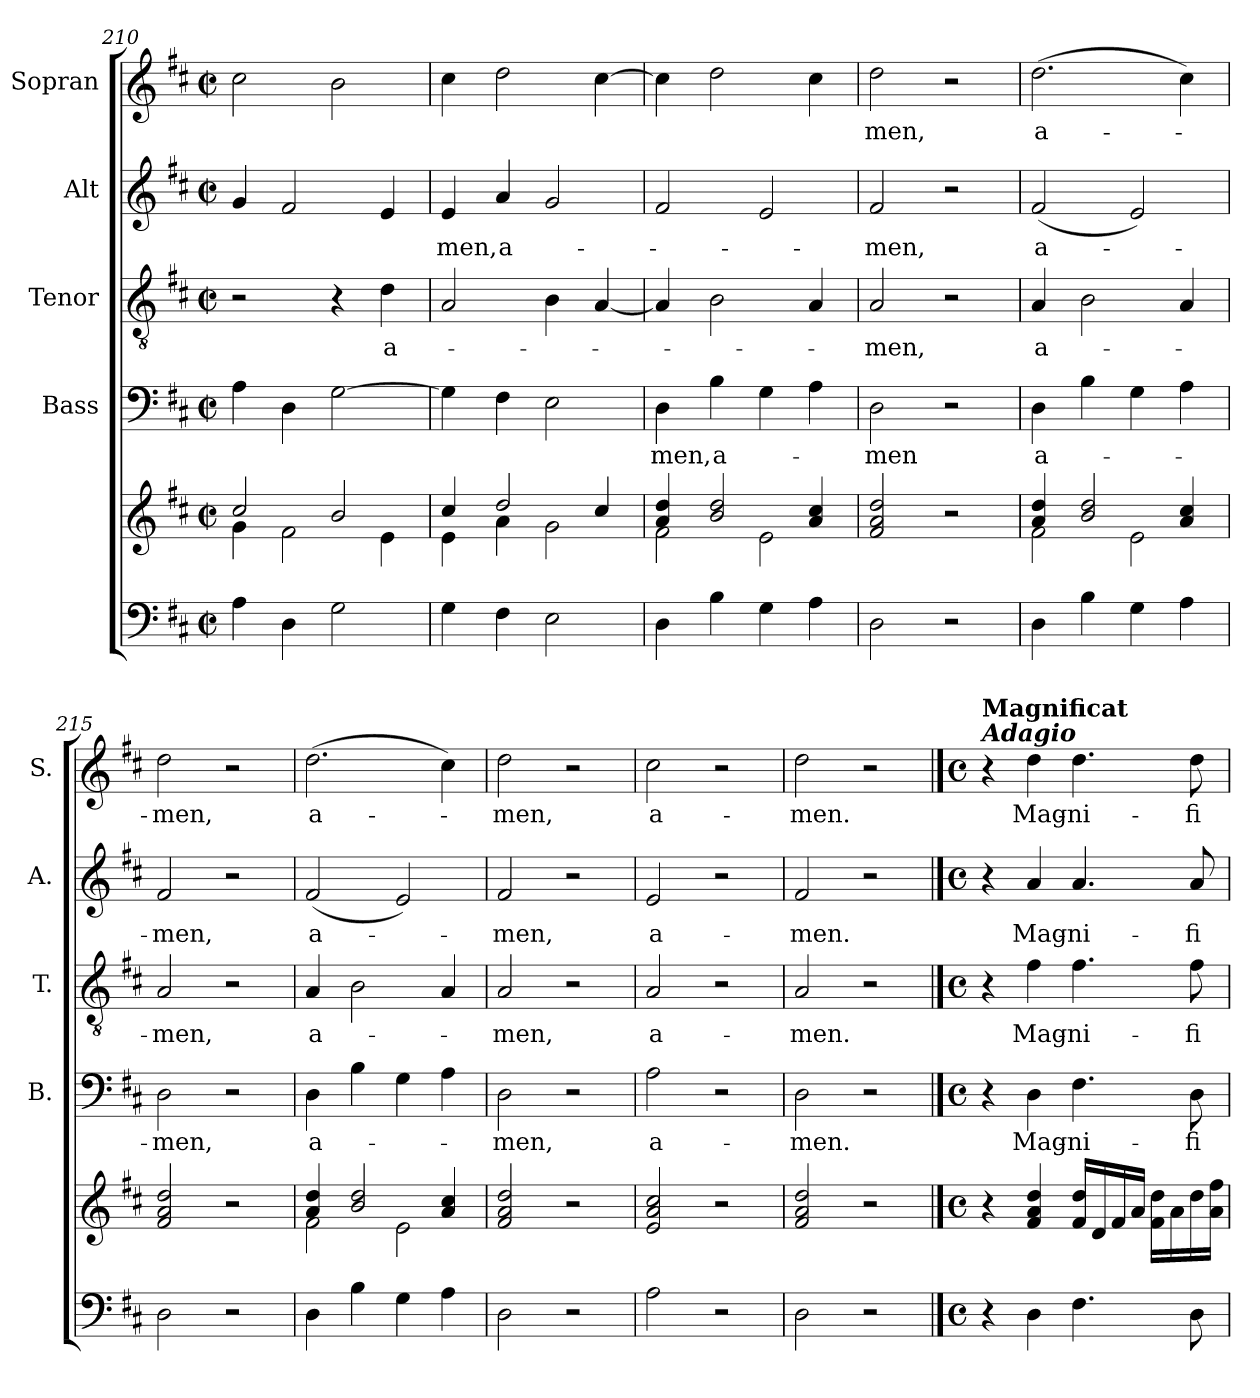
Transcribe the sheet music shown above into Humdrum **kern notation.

**kern	**kern	**kern	**text	**kern	**text	**kern	**text	**kern	**text
*part5	*part5	*part4	*part4	*part3	*part3	*part2	*part2	*part1	*part1
*staff6	*staff5	*staff4	*staff4	*staff3	*staff3	*staff2	*staff2	*staff1	*staff1
*	*	*I"Bass	*	*I"Tenor	*	*I"Alt	*	*I"Sopran	*
*	*	*I'B.	*	*I'T.	*	*I'A.	*	*I'S.	*
*clefF4	*clefG2	*clefF4	*	*clefGv2	*	*clefG2	*	*clefG2	*
*k[f#c#]	*k[f#c#]	*k[f#c#]	*	*k[f#c#]	*	*k[f#c#]	*	*k[f#c#]	*
*D:	*D:	*D:	*	*D:	*	*D:	*	*D:	*
*M2/2	*M2/2	*M2/2	*	*M2/2	*	*M2/2	*	*M2/2	*
*met(c|)	*met(c|)	*met(c|)	*	*met(c|)	*	*met(c|)	*	*met(c|)	*
=210	=210	=210	=210	=210	=210	=210	=210	=210	=210
*	*^	*	*	*	*	*	*	*	*
4A\	2cc#/	4g\	4A\	.	2r	.	4g/	.	2cc#\	.
4D\	.	2f#\	4D\	.	.	.	2f#/	.	.	.
2G\	2b/	.	[2G\	.	4r	.	.	.	2b\	.
!	!	!	!	!	!	!LO:LY:b	!	!	!	!
.	.	4e\	.	.	4d\	a-	4e/	.	.	.
=211	=211	=211	=211	=211	=211	=211	=211	=211	=211	=211
!	!	!	!	!	!	!	!	!LO:LY:b	!	!
4G\	4cc#/	4e\	4G\]	.	2A/	.	4e/	-men,	4cc#\	.
!	!	!	!	!	!	!	!	!LO:LY:b	!	!
4F#\	2dd/	4a\	4F#\	.	.	.	4a/	a-	2dd\	.
2E\	.	2g\	2E\	.	4B\	.	2g/	.	.	.
.	4cc#/	.	.	.	[4A/	.	.	.	[4cc#\	.
!!LO:PB:g=z
=212	=212	=212	=212	=212	=212	=212	=212	=212	=212	=212
!	!	!	!	!LO:LY:b	!	!	!	!	!	!
4D\	4a/ 4dd/	2f#\	4D\	-men,	4A/]	.	2f#/	.	4cc#\]	.
!	!	!	!	!LO:LY:b	!	!	!	!	!	!
4B\	2b/ 2dd/	.	4B\	a-	2B\	.	.	.	2dd\	.
4G\	.	2e\	4G\	.	.	.	2e/	.	.	.
4A\	4a/ 4cc#/	.	4A\	.	4A/	.	.	.	4cc#\	.
*	*v	*v	*	*	*	*	*	*	*	*
=213	=213	=213	=213	=213	=213	=213	=213	=213	=213
!	!	!	!LO:LY:b	!	!LO:LY:b	!	!LO:LY:b	!	!LO:LY:b
2D\	2f#/ 2a/ 2dd/	2D\	-men	2A/	-men,	2f#/	-men,	2dd\	-men,
2r	2r	2r	.	2r	.	2r	.	2r	.
=214	=214	=214	=214	=214	=214	=214	=214	=214	=214
*	*^	*	*	*	*	*	*	*	*
!	!	!	!	!LO:LY:b	!	!LO:LY:b	!	!LO:LY:b	!	!LO:LY:b
4D\	4a/ 4dd/	2f#\	4D\	a-	4A/	a-	(<2f#/	a-	(>2.dd\	a-
4B\	2b/ 2dd/	.	4B\	.	2B\	.	.	.	.	.
4G\	.	2e\	4G\	.	.	.	2e/)	.	.	.
4A\	4a/ 4cc#/	.	4A\	.	4A/	.	.	.	4cc#\)	.
*	*v	*v	*	*	*	*	*	*	*	*
=215	=215	=215	=215	=215	=215	=215	=215	=215	=215
!	!	!	!LO:LY:b	!	!LO:LY:b	!	!LO:LY:b	!	!LO:LY:b
2D\	2f#/ 2a/ 2dd/	2D\	-men,	2A/	-men,	2f#/	-men,	2dd\	-men,
2r	2r	2r	.	2r	.	2r	.	2r	.
=216	=216	=216	=216	=216	=216	=216	=216	=216	=216
*	*^	*	*	*	*	*	*	*	*
!	!	!	!	!LO:LY:b	!	!LO:LY:b	!	!LO:LY:b	!	!LO:LY:b
4D\	4a/ 4dd/	2f#\	4D\	a-	4A/	a-	(<2f#/	a-	(>2.dd\	a-
4B\	2b/ 2dd/	.	4B\	.	2B\	.	.	.	.	.
4G\	.	2e\	4G\	.	.	.	2e/)	.	.	.
4A\	4a/ 4cc#/	.	4A\	.	4A/	.	.	.	4cc#\)	.
*	*v	*v	*	*	*	*	*	*	*	*
=217	=217	=217	=217	=217	=217	=217	=217	=217	=217
!	!	!	!LO:LY:b	!	!LO:LY:b	!	!LO:LY:b	!	!LO:LY:b
2D\	2f#/ 2a/ 2dd/	2D\	-men,	2A/	-men,	2f#/	-men,	2dd\	-men,
2r	2r	2r	.	2r	.	2r	.	2r	.
=218	=218	=218	=218	=218	=218	=218	=218	=218	=218
!	!	!	!LO:LY:b	!	!LO:LY:b	!	!LO:LY:b	!	!LO:LY:b
2A\	2e/ 2a/ 2cc#/	2A\	a-	2A/	a-	2e/	a-	2cc#\	a-
2r	2r	2r	.	2r	.	2r	.	2r	.
=219	=219	=219	=219	=219	=219	=219	=219	=219	=219
!	!	!	!LO:LY:b	!	!LO:LY:b	!	!LO:LY:b	!	!LO:LY:b
2D\	2f#/ 2a/ 2dd/	2D\	-men.	2A/	-men.	2f#/	-men.	2dd\	-men.
2r	2r	2r	.	2r	.	2r	.	2r	.
!!LO:LB:g=z
==220	==220	==220	==220	==220	==220	==220	==220	==220	==220
*M4/4	*M4/4	*M4/4	*	*M4/4	*	*M4/4	*	*M4/4	*
*met(c)	*met(c)	*met(c)	*	*met(c)	*	*met(c)	*	*met(c)	*
!	!	!	!	!	!	!	!	!LO:TX:a:Bi:t=Adagio	!
!	!	!	!	!	!	!	!	!LO:TX:a:B:t=Magnificat	!
4r	4r	4r	.	4r	.	4r	.	4r	.
!	!	!	!LO:LY:b	!	!LO:LY:b	!	!LO:LY:b	!	!LO:LY:b
4D\	4f#/ 4a/ 4dd/	4D\	Mag-	4f#\	Mag-	4a/	Mag-	4dd\	Mag-
!	!	!	!LO:LY:b	!	!LO:LY:b	!	!LO:LY:b	!	!LO:LY:b
4.F#\	16f#/ 16dd/LL	4.F#\	-ni-	4.f#\	-ni-	4.a/	-ni-	4.dd\	-ni-
.	16d/	.	.	.	.	.	.	.	.
.	16f#/	.	.	.	.	.	.	.	.
.	16a/JJ	.	.	.	.	.	.	.	.
.	16f#\ 16dd\LL	.	.	.	.	.	.	.	.
.	16a\	.	.	.	.	.	.	.	.
!	!	!	!LO:LY:b	!	!LO:LY:b	!	!LO:LY:b	!	!LO:LY:b
8D\	16dd\	8D\	-fi-	8f#\	-fi-	8a/	-fi-	8dd\	-fi-
.	16a\ 16ff#\JJ	.	.	.	.	.	.	.	.
=	=	=	=	=	=	=	=	=	=
*-	*-	*-	*-	*-	*-	*-	*-	*-	*-
